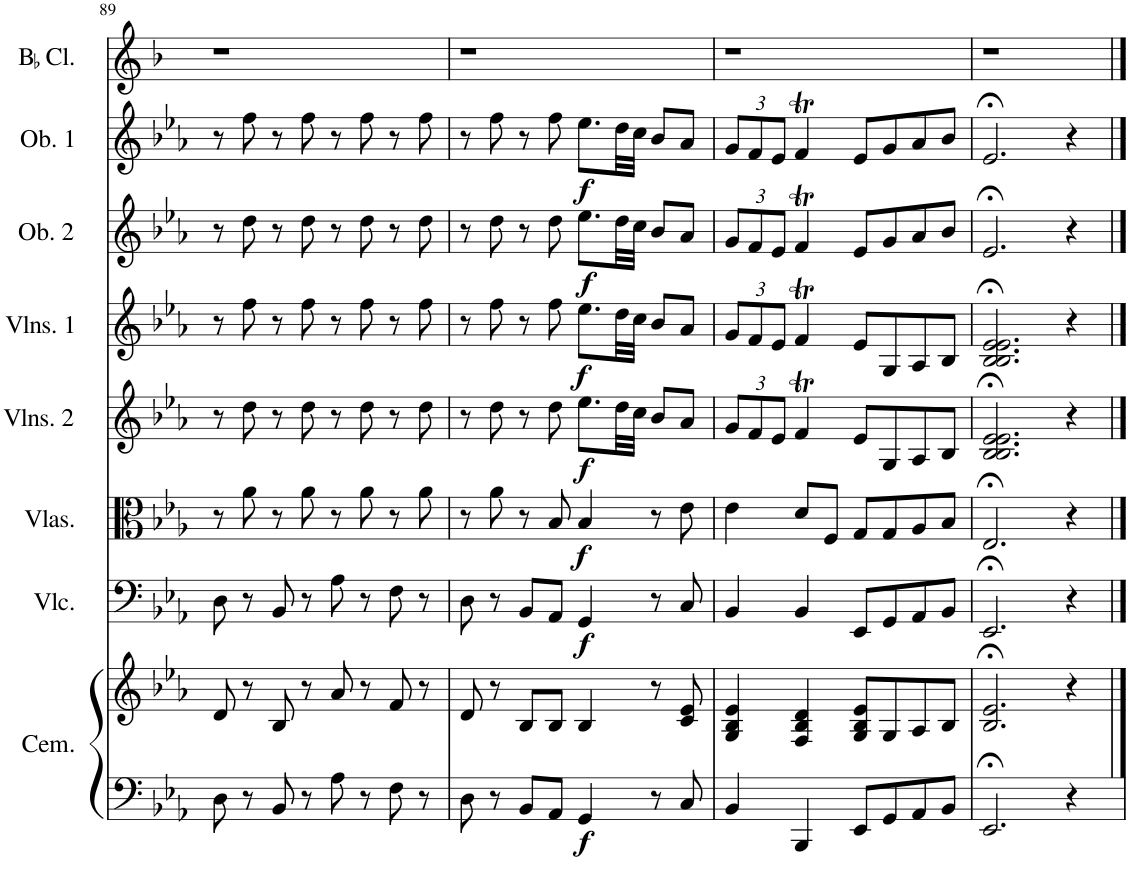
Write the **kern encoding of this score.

**kern	**kern	**dynam	**kern	**dynam	**kern	**dynam	**kern	**dynam	**kern	**dynam	**kern	**dynam	**kern	**dynam	**kern
*part8	*part8	*part8	*part7	*part7	*part6	*part6	*part5	*part5	*part4	*part4	*part3	*part3	*part2	*part2	*part1
*staff9	*staff8	*staff8/9	*staff7	*staff7	*staff6	*staff6	*staff5	*staff5	*staff4	*staff4	*staff3	*staff3	*staff2	*staff2	*staff1
*I"Cembalo	*	*	*I"Violoncello	*	*I"Violas	*	*I"Violins 2	*	*I"Violins 1	*	*I"Oboe 2	*	*I"Oboe 1	*	*I"BaccidentalFlat Clarinet
*I'Cem.	*	*	*I'Vlc.	*	*I'Vlas.	*	*I'Vlns. 2	*	*I'Vlns. 1	*	*I'Ob. 2	*	*I'Ob. 1	*	*I'BaccidentalFlat Cl.
!!LO:PB:g=z
*clefF4	*clefG2	*	*clefF4	*	*clefC3	*	*clefG2	*	*clefG2	*	*clefG2	*	*clefG2	*	*clefG2
*	*	*	*	*	*	*	*	*	*	*	*	*	*	*	*Trd1c2
*k[b-e-a-]	*k[b-e-a-]	*	*k[b-e-a-]	*	*k[b-e-a-]	*	*k[b-e-a-]	*	*k[b-e-a-]	*	*k[b-e-a-]	*	*k[b-e-a-]	*	*k[b-]
*M4/4	*M4/4	*	*M4/4	*	*M4/4	*	*M4/4	*	*M4/4	*	*M4/4	*	*M4/4	*	*M4/4
=89	=89	=89	=89	=89	=89	=89	=89	=89	=89	=89	=89	=89	=89	=89	=89
8D\	8d/	.	8D\	.	8r	.	8r	.	8r	.	8r	.	8r	.	1r
8r	8r	.	8r	.	8a-\	.	8dd\	.	8ff\	.	8dd\	.	8ff\	.	.
8BB-/	8B-/	.	8BB-/	.	8r	.	8r	.	8r	.	8r	.	8r	.	.
8r	8r	.	8r	.	8a-\	.	8dd\	.	8ff\	.	8dd\	.	8ff\	.	.
8A-\	8a-/	.	8A-\	.	8r	.	8r	.	8r	.	8r	.	8r	.	.
8r	8r	.	8r	.	8a-\	.	8dd\	.	8ff\	.	8dd\	.	8ff\	.	.
8F\	8f/	.	8F\	.	8r	.	8r	.	8r	.	8r	.	8r	.	.
8r	8r	.	8r	.	8a-\	.	8dd\	.	8ff\	.	8dd\	.	8ff\	.	.
=90	=90	=90	=90	=90	=90	=90	=90	=90	=90	=90	=90	=90	=90	=90	=90
8D\	8d/	.	8D\	.	8r	.	8r	.	8r	.	8r	.	8r	.	1r
8r	8r	.	8r	.	8a-\	.	8dd\	.	8ff\	.	8dd\	.	8ff\	.	.
8BB-/L	8B-/L	.	8BB-/L	.	8r	.	8r	.	8r	.	8r	.	8r	.	.
8AA-/J	8B-/J	.	8AA-/J	.	8B-/	.	8dd\	.	8ff\	.	8dd\	.	8ff\	.	.
!	!	!LO:DY:b=2	!	!LO:DY:b	!	!LO:DY:b	!	!LO:DY:b	!	!LO:DY:b	!	!LO:DY:b	!	!LO:DY:b	!
4GG/	4B-/	f	4GG/	f	4B-/	f	8.ee-\L	f	8.ee-\L	f	8.ee-\L	f	8.ee-\L	f	.
.	.	.	.	.	.	.	32dd\LL	.	32dd\LL	.	32dd\LL	.	32dd\LL	.	.
.	.	.	.	.	.	.	32cc\JJJ	.	32cc\JJJ	.	32cc\JJJ	.	32cc\JJJ	.	.
8r	8r	.	8r	.	8r	.	8b-/L	.	8b-/L	.	8b-/L	.	8b-/L	.	.
8C/	8c/ 8e-/	.	8C/	.	8e-\	.	8a-/J	.	8a-/J	.	8a-/J	.	8a-/J	.	.
=91	=91	=91	=91	=91	=91	=91	=91	=91	=91	=91	=91	=91	=91	=91	=91
*	*	*	*	*	*	*	*Xbrackettup	*	*Xbrackettup	*	*Xbrackettup	*	*Xbrackettup	*	*
4BB-/	4G/ 4B-/ 4e-/	.	4BB-/	.	4e-\	.	12g/L	.	12g/L	.	12g/L	.	12g/L	.	1r
.	.	.	.	.	.	.	12f/	.	12f/	.	12f/	.	12f/	.	.
.	.	.	.	.	.	.	12e-/J	.	12e-/J	.	12e-/J	.	12e-/J	.	.
4BBB-/	4F/ 4B-/ 4d/	.	4BB-/	.	8d/L	.	4fT/	.	4fT/	.	4fT/	.	4fT/	.	.
.	.	.	.	.	8F/J	.	.	.	.	.	.	.	.	.	.
8EE-/L	8G/ 8B-/ 8e-/L	.	8EE-/L	.	8G/L	.	8e-/L	.	8e-/L	.	8e-/L	.	8e-/L	.	.
8GG/	8G/	.	8GG/	.	8G/	.	8G/	.	8G/	.	8g/	.	8g/	.	.
8AA-/	8A-/	.	8AA-/	.	8A-/	.	8A-/	.	8A-/	.	8a-/	.	8a-/	.	.
8BB-/J	8B-/J	.	8BB-/J	.	8B-/J	.	8B-/J	.	8B-/J	.	8b-/J	.	8b-/J	.	.
=92	=92	=92	=92	=92	=92	=92	=92	=92	=92	=92	=92	=92	=92	=92	=92
2.EE-;</	2.B-/;< 2.e-/;<	.	2.EE-;</	.	2.E-;</	.	2.B-/;< 2.B-/;< 2.e-/;< 2.e-/;<	.	2.B-/;< 2.B-/;< 2.e-/;< 2.e-/;<	.	2.e-;</	.	2.e-;</	.	1r
4r	4r	.	4r	.	4r	.	4r	.	4r	.	4r	.	4r	.	.
==	==	==	==	==	==	==	==	==	==	==	==	==	==	==	==
*-	*-	*-	*-	*-	*-	*-	*-	*-	*-	*-	*-	*-	*-	*-	*-
